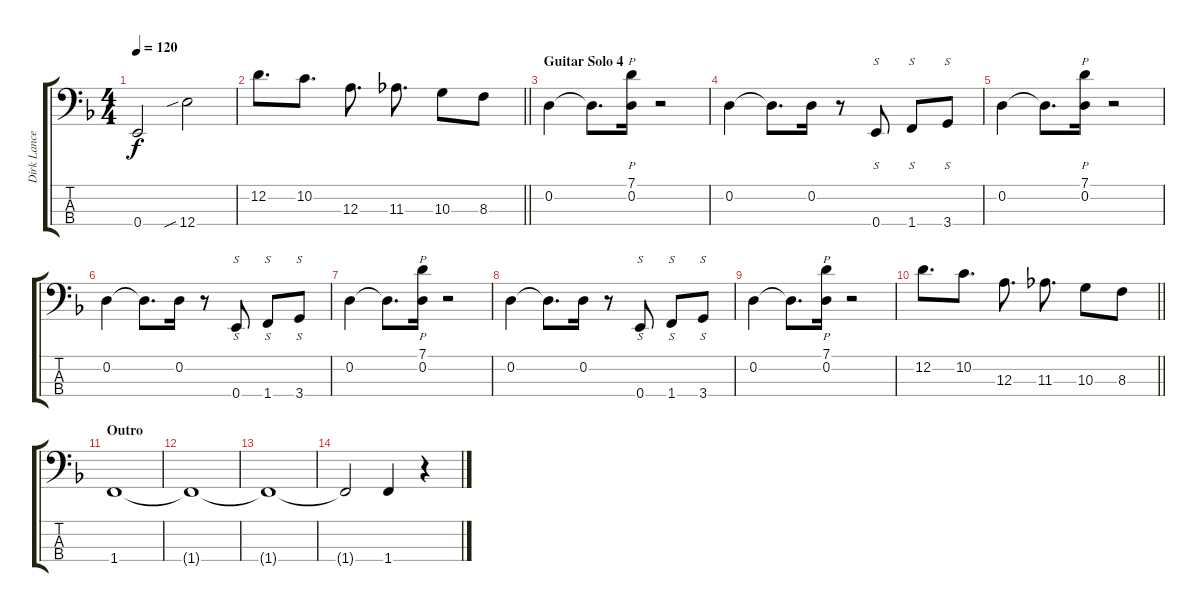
\track ("Dirk Lance" "Dirk Lance") {instrument slapbass1}
\staff {score tabs}
\tuning (G2 D2 A1 E1) {hide}
\ts (4 4)
\tempo 120
\clef f4
\ks dminor
0.4.2{dy f} 12.4{sib}.2 |
\barLineRight lightlight
12.2.8{d} 10.2.8{d} 12.3.8{d} 11.3.8{d} 10.3.8 8.3.8 |
\section ("" "Guitar Solo 4")
0.2.4 0.2{t}.8{d} (7.1 0.2).16{p} r.2 |
0.2.4 0.2{t}.8{d} 0.2.16 r.8 0.4.8{s} 1.4.8{s} 3.4.8{s} |
0.2.4 0.2{t}.8{d} (7.1 0.2).16{p} r.2 |
0.2.4 0.2{t}.8{d} 0.2.16 r.8 0.4.8{s} 1.4.8{s} 3.4.8{s} |
0.2.4 0.2{t}.8{d} (7.1 0.2).16{p} r.2 |
0.2.4 0.2{t}.8{d} 0.2.16 r.8 0.4.8{s} 1.4.8{s} 3.4.8{s} |
0.2.4 0.2{t}.8{d} (7.1 0.2).16{p} r.2 |
\barLineRight lightlight
12.2.8{d} 10.2.8{d} 12.3.8{d} 11.3.8{d} 10.3.8 8.3.8 |
\section ("" "Outro")
1.4.1 |
1.4{t}.1 |
1.4{t}.1 |
1.4{t}.2 1.4.4 r.4
